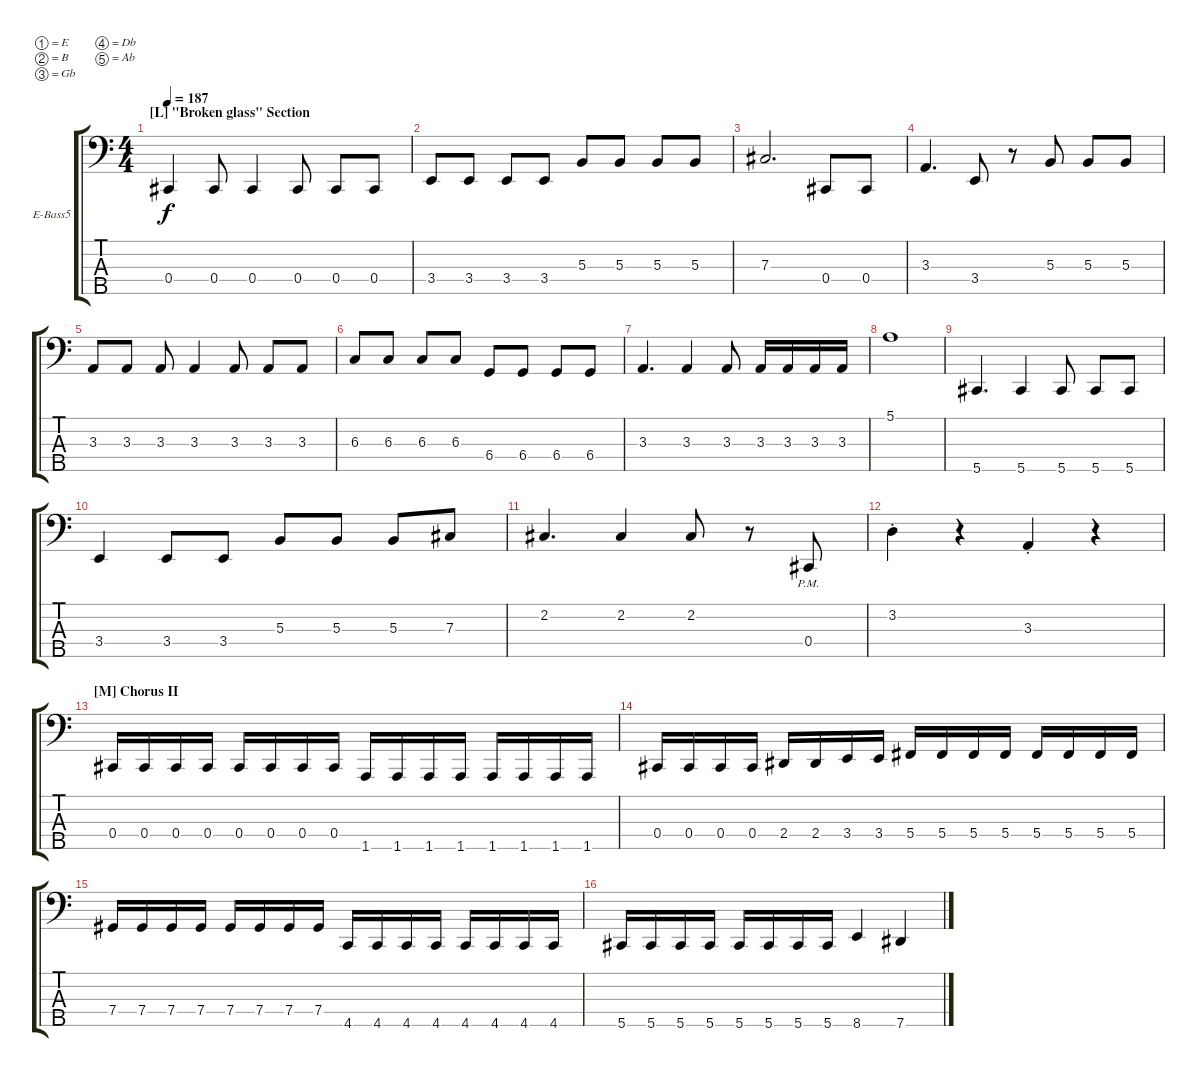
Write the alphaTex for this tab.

\defaultSystemsLayout 4
\bracketExtendMode groupsimilarinstruments
\firstSystemTrackNameOrientation horizontal
\otherSystemsTrackNameOrientation horizontal
\track ("Bass" "E-Bass5") {instrument electricbassfinger}
\staff {score tabs}
\tuning (E2 B1 Gb1 Db1 Ab0)
\ts (4 4)
\section ("L" "\"Broken glass\" Section")
\tempo 187
\clef f4
\scale
0.333333
\ks c
0.4.4{dy f} 0.4.8 0.4.4 0.4.8 0.4.8 0.4.8 |
\scale
0.333333 3.4.8 3.4.8 3.4.8 3.4.8 5.3.8 5.3.8 5.3.8 5.3.8 |
\scale
0.333333 7.3.2{d} 0.4.8 0.4.8 |
\scale
0.333333 3.3.4{d} 3.4.8 r.8 5.3.8 5.3.8 5.3.8 |
\scale
0.333333 3.3.8 3.3.8 3.3.8 3.3.4 3.3.8 3.3.8 3.3.8 |
\scale
0.333333 6.3.8 6.3.8 6.3.8 6.3.8 6.4.8 6.4.8 6.4.8 6.4.8 |
\scale
0.333333 3.3.4{d} 3.3.4 3.3.8 3.3.16 3.3.16 3.3.16 3.3.16 |
\scale
0.333333 5.1.1 |
\scale
0.333333 5.5.4{d} 5.5.4 5.5.8 5.5.8 5.5.8 |
\scale
0.333333 3.4.4 3.4.8 3.4.8 5.3.8 5.3.8 5.3.8 7.3.8 |
\scale
0.333333 2.2.4{d} 2.2.4 2.2.8 r.8 0.4{pm}.8 |
\scale
0.333333 3.2{st}.4 r.4 3.3{st}.4 r.4 |
\section ("M" "Chorus II")
\scale
0.333333 0.4.16 0.4.16 0.4.16 0.4.16 0.4.16 0.4.16 0.4.16 0.4.16 1.5.16 1.5.16 1.5.16 1.5.16 1.5.16 1.5.16 1.5.16 1.5.16 |
\scale
0.333333 0.4.16 0.4.16 0.4.16 0.4.16 2.4.16 2.4.16 3.4.16 3.4.16 5.4.16 5.4.16 5.4.16 5.4.16 5.4.16 5.4.16 5.4.16 5.4.16 |
\scale
0.333333 7.4.16 7.4.16 7.4.16 7.4.16 7.4.16 7.4.16 7.4.16 7.4.16 4.5.16 4.5.16 4.5.16 4.5.16 4.5.16 4.5.16 4.5.16 4.5.16 |
\scale
0.333333 5.5.16 5.5.16 5.5.16 5.5.16 5.5.16 5.5.16 5.5.16 5.5.16 8.5.4 7.5.4
